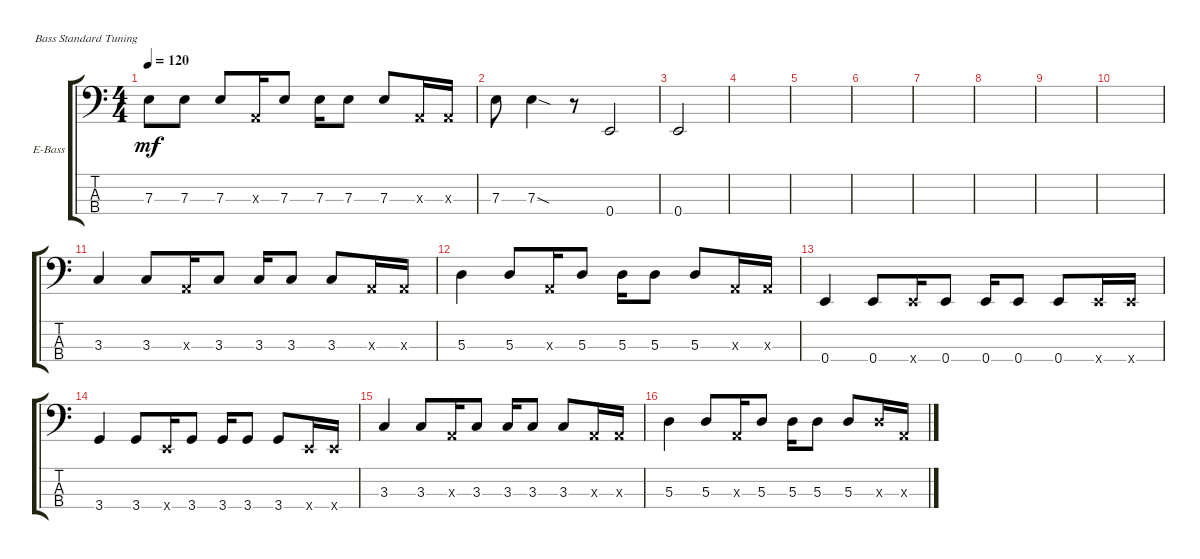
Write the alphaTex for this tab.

\defaultSystemsLayout 4
\bracketExtendMode groupsimilarinstruments
\firstSystemTrackNameOrientation horizontal
\otherSystemsTrackNameOrientation horizontal
\track ("Лена" "E-Bass") {instrument electricbassfinger}
\staff {score tabs}
\tuning (G2 D2 A1 E1)
\ts (4 4)
\tempo 120
\clef f4
\ks c
7.3.8{dy mf} 7.3.8 7.3.8 0.3{x}.16 7.3.8 7.3.16 7.3.8 7.3.8 0.3{x}.16 0.3{x}.16 |
7.3.8 7.3{sod}.4 r.8 0.4.2 |
0.4.2 |
|
|
|
|
|
|
|
3.3.4 3.3.8 0.3{x}.16 3.3.8 3.3.16 3.3.8 3.3.8 0.3{x}.16 0.3{x}.16 |
5.3.4 5.3.8 0.3{x}.16 5.3.8 5.3.16 5.3.8 5.3.8 0.3{x}.16 0.3{x}.16 |
0.4.4 0.4.8 0.4{x}.16 0.4.8 0.4.16 0.4.8 0.4.8 0.4{x}.16 0.4{x}.16 |
3.4.4 3.4.8 0.4{x}.16 3.4.8 3.4.16 3.4.8 3.4.8 0.4{x}.16 0.4{x}.16 |
3.3.4 3.3.8 0.3{x}.16 3.3.8 3.3.16 3.3.8 3.3.8 0.3{x}.16 0.3{x}.16 |
5.3.4 5.3.8 0.3{x}.16 5.3.8 5.3.16 5.3.8 5.3.8 5.3{x}.16 0.3{x}.16
